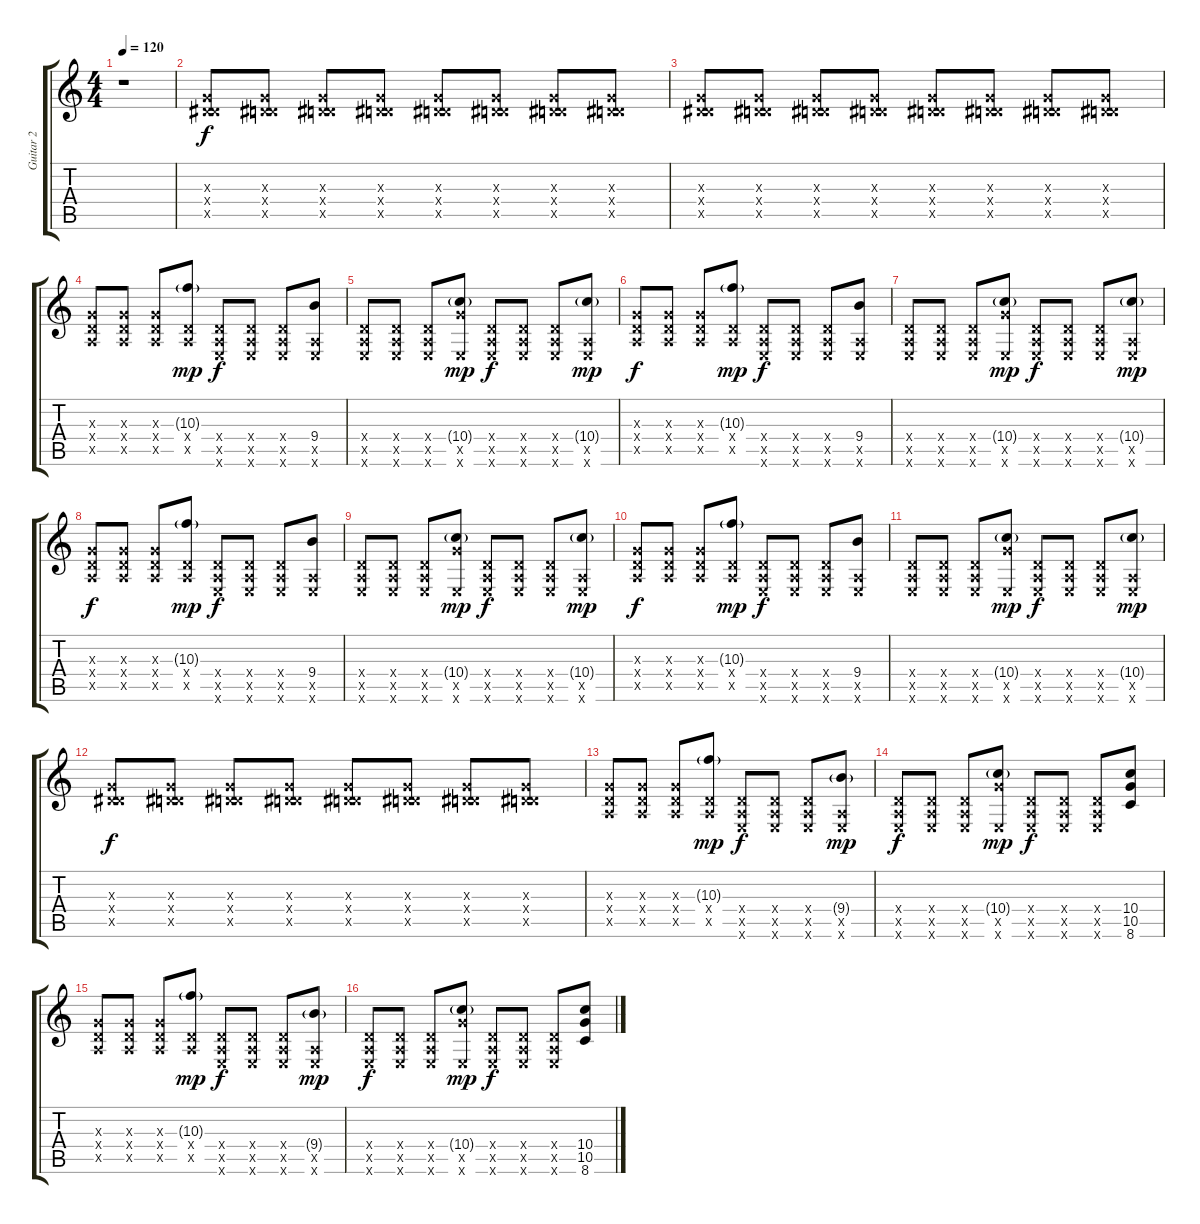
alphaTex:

\track ("Guitar 2" "Guitar 2") {instrument distortionguitar}
\staff {score tabs}
\tuning (E4 B3 G3 D3 A2 E2) {hide}
\ts (4 4)
\tempo 120
\clef g2
\ks c
r.1{dy f instrument distortionguitar} |
(0.3{x} 0.4{x} 6.5{x}).8 (0.3{x} 0.4{x} 6.5{x}).8 (0.3{x} 0.4{x} 6.5{x}).8 (0.3{x} 0.4{x} 6.5{x}).8 (0.3{x} 0.4{x} 6.5{x}).8 (0.3{x} 0.4{x} 6.5{x}).8 (0.3{x} 0.4{x} 6.5{x}).8 (0.3{x} 0.4{x} 6.5{x}).8 |
(0.3{x} 0.4{x} 6.5{x}).8 (0.3{x} 0.4{x} 6.5{x}).8 (0.3{x} 0.4{x} 6.5{x}).8 (0.3{x} 0.4{x} 6.5{x}).8 (0.3{x} 0.4{x} 6.5{x}).8 (0.3{x} 0.4{x} 6.5{x}).8 (0.3{x} 0.4{x} 6.5{x}).8 (0.3{x} 0.4{x} 6.5{x}).8 |
(0.3{x} 0.4{x} 0.5{x}).8 (0.3{x} 0.4{x} 0.5{x}).8 (0.3{x} 0.4{x} 0.5{x}).8 (10.3{g} 0.4{x} 0.5{x}).8{dy mp} (0.4{x} 0.5{x} 0.6{x}).8{dy f} (0.4{x} 0.5{x} 0.6{x}).8 (0.4{x} 0.5{x} 0.6{x}).8 (9.4 0.5{x} 0.6{x}).8 |
(0.4{x} 0.5{x} 0.6{x}).8 (0.4{x} 0.5{x} 0.6{x}).8 (0.4{x} 0.5{x} 0.6{x}).8 (10.4{g} 10.5{x} 0.6{x}).8{dy mp} (0.4{x} 0.5{x} 0.6{x}).8{dy f} (0.4{x} 0.5{x} 0.6{x}).8 (0.4{x} 0.5{x} 0.6{x}).8 (10.4{g} 0.5{x} 0.6{x}).8{dy mp} |
(0.3{x} 0.4{x} 0.5{x}).8{dy f} (0.3{x} 0.4{x} 0.5{x}).8 (0.3{x} 0.4{x} 0.5{x}).8 (10.3{g} 0.4{x} 0.5{x}).8{dy mp} (0.4{x} 0.5{x} 0.6{x}).8{dy f} (0.4{x} 0.5{x} 0.6{x}).8 (0.4{x} 0.5{x} 0.6{x}).8 (9.4 0.5{x} 0.6{x}).8 |
(0.4{x} 0.5{x} 0.6{x}).8 (0.4{x} 0.5{x} 0.6{x}).8 (0.4{x} 0.5{x} 0.6{x}).8 (10.4{g} 10.5{x} 0.6{x}).8{dy mp} (0.4{x} 0.5{x} 0.6{x}).8{dy f} (0.4{x} 0.5{x} 0.6{x}).8 (0.4{x} 0.5{x} 0.6{x}).8 (10.4{g} 0.5{x} 0.6{x}).8{dy mp} |
(0.3{x} 0.4{x} 0.5{x}).8{dy f} (0.3{x} 0.4{x} 0.5{x}).8 (0.3{x} 0.4{x} 0.5{x}).8 (10.3{g} 0.4{x} 0.5{x}).8{dy mp} (0.4{x} 0.5{x} 0.6{x}).8{dy f} (0.4{x} 0.5{x} 0.6{x}).8 (0.4{x} 0.5{x} 0.6{x}).8 (9.4 0.5{x} 0.6{x}).8 |
(0.4{x} 0.5{x} 0.6{x}).8 (0.4{x} 0.5{x} 0.6{x}).8 (0.4{x} 0.5{x} 0.6{x}).8 (10.4{g} 10.5{x} 0.6{x}).8{dy mp} (0.4{x} 0.5{x} 0.6{x}).8{dy f} (0.4{x} 0.5{x} 0.6{x}).8 (0.4{x} 0.5{x} 0.6{x}).8 (10.4{g} 0.5{x} 0.6{x}).8{dy mp} |
(0.3{x} 0.4{x} 0.5{x}).8{dy f} (0.3{x} 0.4{x} 0.5{x}).8 (0.3{x} 0.4{x} 0.5{x}).8 (10.3{g} 0.4{x} 0.5{x}).8{dy mp} (0.4{x} 0.5{x} 0.6{x}).8{dy f} (0.4{x} 0.5{x} 0.6{x}).8 (0.4{x} 0.5{x} 0.6{x}).8 (9.4 0.5{x} 0.6{x}).8 |
(0.4{x} 0.5{x} 0.6{x}).8 (0.4{x} 0.5{x} 0.6{x}).8 (0.4{x} 0.5{x} 0.6{x}).8 (10.4{g} 10.5{x} 0.6{x}).8{dy mp} (0.4{x} 0.5{x} 0.6{x}).8{dy f} (0.4{x} 0.5{x} 0.6{x}).8 (0.4{x} 0.5{x} 0.6{x}).8 (10.4{g} 0.5{x} 0.6{x}).8{dy mp} |
(0.3{x} 0.4{x} 6.5{x}).8{dy f} (0.3{x} 0.4{x} 6.5{x}).8 (0.3{x} 0.4{x} 6.5{x}).8 (0.3{x} 0.4{x} 6.5{x}).8 (0.3{x} 0.4{x} 6.5{x}).8 (0.3{x} 0.4{x} 6.5{x}).8 (0.3{x} 0.4{x} 6.5{x}).8 (0.3{x} 0.4{x} 6.5{x}).8 |
(0.3{x} 0.4{x} 0.5{x}).8 (0.3{x} 0.4{x} 0.5{x}).8 (0.3{x} 0.4{x} 0.5{x}).8 (10.3{g} 0.4{x} 0.5{x}).8{dy mp} (0.4{x} 0.5{x} 0.6{x}).8{dy f} (0.4{x} 0.5{x} 0.6{x}).8 (0.4{x} 0.5{x} 0.6{x}).8 (9.4{g} 0.5{x} 0.6{x}).8{dy mp} |
(0.4{x} 0.5{x} 0.6{x}).8{dy f} (0.4{x} 0.5{x} 0.6{x}).8 (0.4{x} 0.5{x} 0.6{x}).8 (10.4{g} 10.5{x} 0.6{x}).8{dy mp} (0.4{x} 0.5{x} 0.6{x}).8{dy f} (0.4{x} 0.5{x} 0.6{x}).8 (0.4{x} 0.5{x} 0.6{x}).8 (10.4 10.5 8.6).8 |
(0.3{x} 0.4{x} 0.5{x}).8 (0.3{x} 0.4{x} 0.5{x}).8 (0.3{x} 0.4{x} 0.5{x}).8 (10.3{g} 0.4{x} 0.5{x}).8{dy mp} (0.4{x} 0.5{x} 0.6{x}).8{dy f} (0.4{x} 0.5{x} 0.6{x}).8 (0.4{x} 0.5{x} 0.6{x}).8 (9.4{g} 0.5{x} 0.6{x}).8{dy mp} |
(0.4{x} 0.5{x} 0.6{x}).8{dy f} (0.4{x} 0.5{x} 0.6{x}).8 (0.4{x} 0.5{x} 0.6{x}).8 (10.4{g} 10.5{x} 0.6{x}).8{dy mp} (0.4{x} 0.5{x} 0.6{x}).8{dy f} (0.4{x} 0.5{x} 0.6{x}).8 (0.4{x} 0.5{x} 0.6{x}).8 (10.4 10.5 8.6).8
